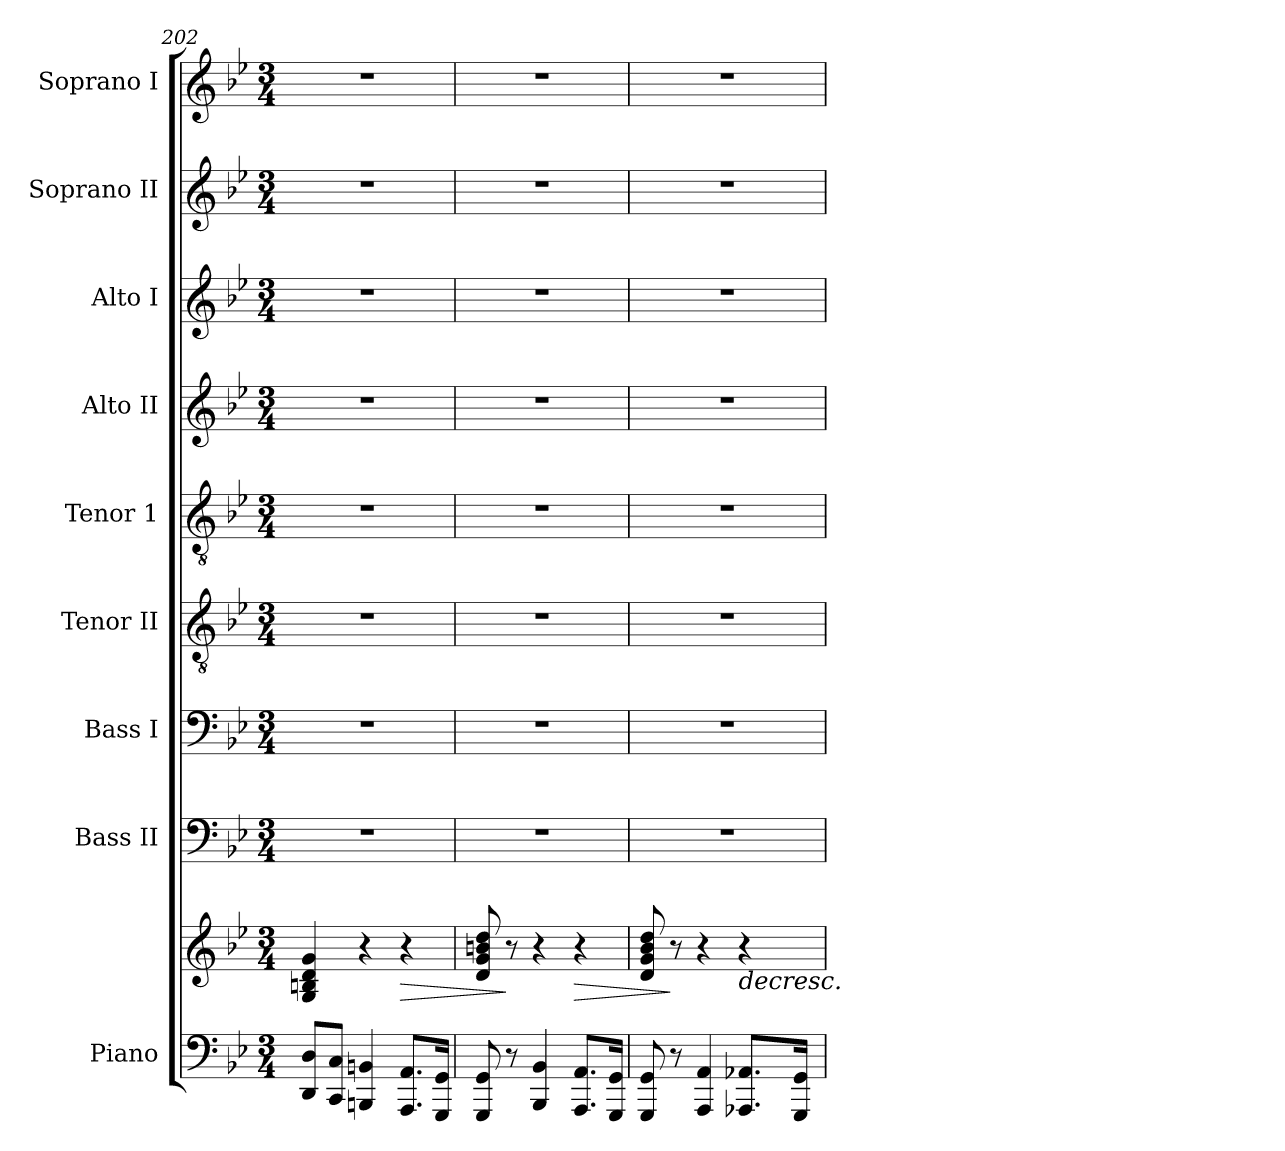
**kern	**kern	**dynam	**kern	**kern	**kern	**kern	**kern	**kern	**kern	**kern
*part9	*part9	*part9	*part8	*part7	*part6	*part5	*part4	*part3	*part2	*part1
*staff10	*staff9	*staff9/10	*staff8	*staff7	*staff6	*staff5	*staff4	*staff3	*staff2	*staff1
*I"Piano	*	*	*I"Bass II	*I"Bass I	*I"Tenor II	*I"Tenor 1	*I"Alto II	*I"Alto I	*I"Soprano II	*I"Soprano I
*I'Pno.	*	*	*I'B	*I'B	*I'T.	*I'T.	*I'A	*I'A	*I'S	*I'S
*clefF4	*clefG2	*	*clefF4	*clefF4	*clefGv2	*clefGv2	*clefG2	*clefG2	*clefG2	*clefG2
*	*	*	*	*	*ITrd7c12	*ITrd7c12	*	*	*	*
*k[b-e-]	*k[b-e-]	*	*k[b-e-]	*k[b-e-]	*k[b-e-]	*k[b-e-]	*k[b-e-]	*k[b-e-]	*k[b-e-]	*k[b-e-]
*g:	*g:	*	*g:	*g:	*g:	*g:	*g:	*g:	*g:	*g:
*M3/4	*M3/4	*	*M3/4	*M3/4	*M3/4	*M3/4	*M3/4	*M3/4	*M3/4	*M3/4
=202	=202	=202	=202	=202	=202	=202	=202	=202	=202	=202
!	!	!	!LO:N:vis=1	!LO:N:vis=1	!LO:N:vis=1	!LO:N:vis=1	!LO:N:vis=1	!LO:N:vis=1	!LO:N:vis=1	!LO:N:vis=1
8DDi/ 8DiL	4Gi/ 4Bni 4di 4gi	.	2.r	2.r	2.r	2.r	2.r	2.r	2.r	2.r
8CCi/ 8CiJ	.	]	.	.	.	.	.	.	.	.
4BBBni/ 4BBni	4r	.	.	.	.	.	.	.	.	.
!	!	!LO:HP:b	!	!	!	!	!	!	!	!
8.AAAi/ 8.AAiL	4r	>	.	.	.	.	.	.	.	.
16GGGi/ 16GGiJk	.	.	.	.	.	.	.	.	.	.
!!LO:LB:g=z
=203	=203	=203	=203	=203	=203	=203	=203	=203	=203	=203
!	!	!	!LO:N:vis=1	!LO:N:vis=1	!LO:N:vis=1	!LO:N:vis=1	!LO:N:vis=1	!LO:N:vis=1	!LO:N:vis=1	!LO:N:vis=1
8GGGi/ 8GGi	8di/ 8gi 8bni 8ddi	.	2.r	2.r	2.r	2.r	2.r	2.r	2.r	2.r
8r	8r	]	.	.	.	.	.	.	.	.
4BBB-i/ 4BB-i	4r	.	.	.	.	.	.	.	.	.
!	!	!LO:HP:b	!	!	!	!	!	!	!	!
8.AAAi/ 8.AAiL	4r	>	.	.	.	.	.	.	.	.
16GGGi/ 16GGiJk	.	.	.	.	.	.	.	.	.	.
=204	=204	=204	=204	=204	=204	=204	=204	=204	=204	=204
!	!	!	!LO:N:vis=1	!LO:N:vis=1	!LO:N:vis=1	!LO:N:vis=1	!LO:N:vis=1	!LO:N:vis=1	!LO:N:vis=1	!LO:N:vis=1
8GGGi/ 8GGi	8di/ 8gi 8b-i 8ddi	.	2.r	2.r	2.r	2.r	2.r	2.r	2.r	2.r
8r	8r	]	.	.	.	.	.	.	.	.
4AAAi/ 4AAi	4r	.	.	.	.	.	.	.	.	.
!	!	!LO:HP:b	!	!	!	!	!	!	!	!
8.AAA-Xi/ 8.AA-XiL	4r	>	.	.	.	.	.	.	.	.
16GGGi/ 16GGiJk	.	.	.	.	.	.	.	.	.	.
=	=	=	=	=	=	=	=	=	=	=
*-	*-	*-	*-	*-	*-	*-	*-	*-	*-	*-
